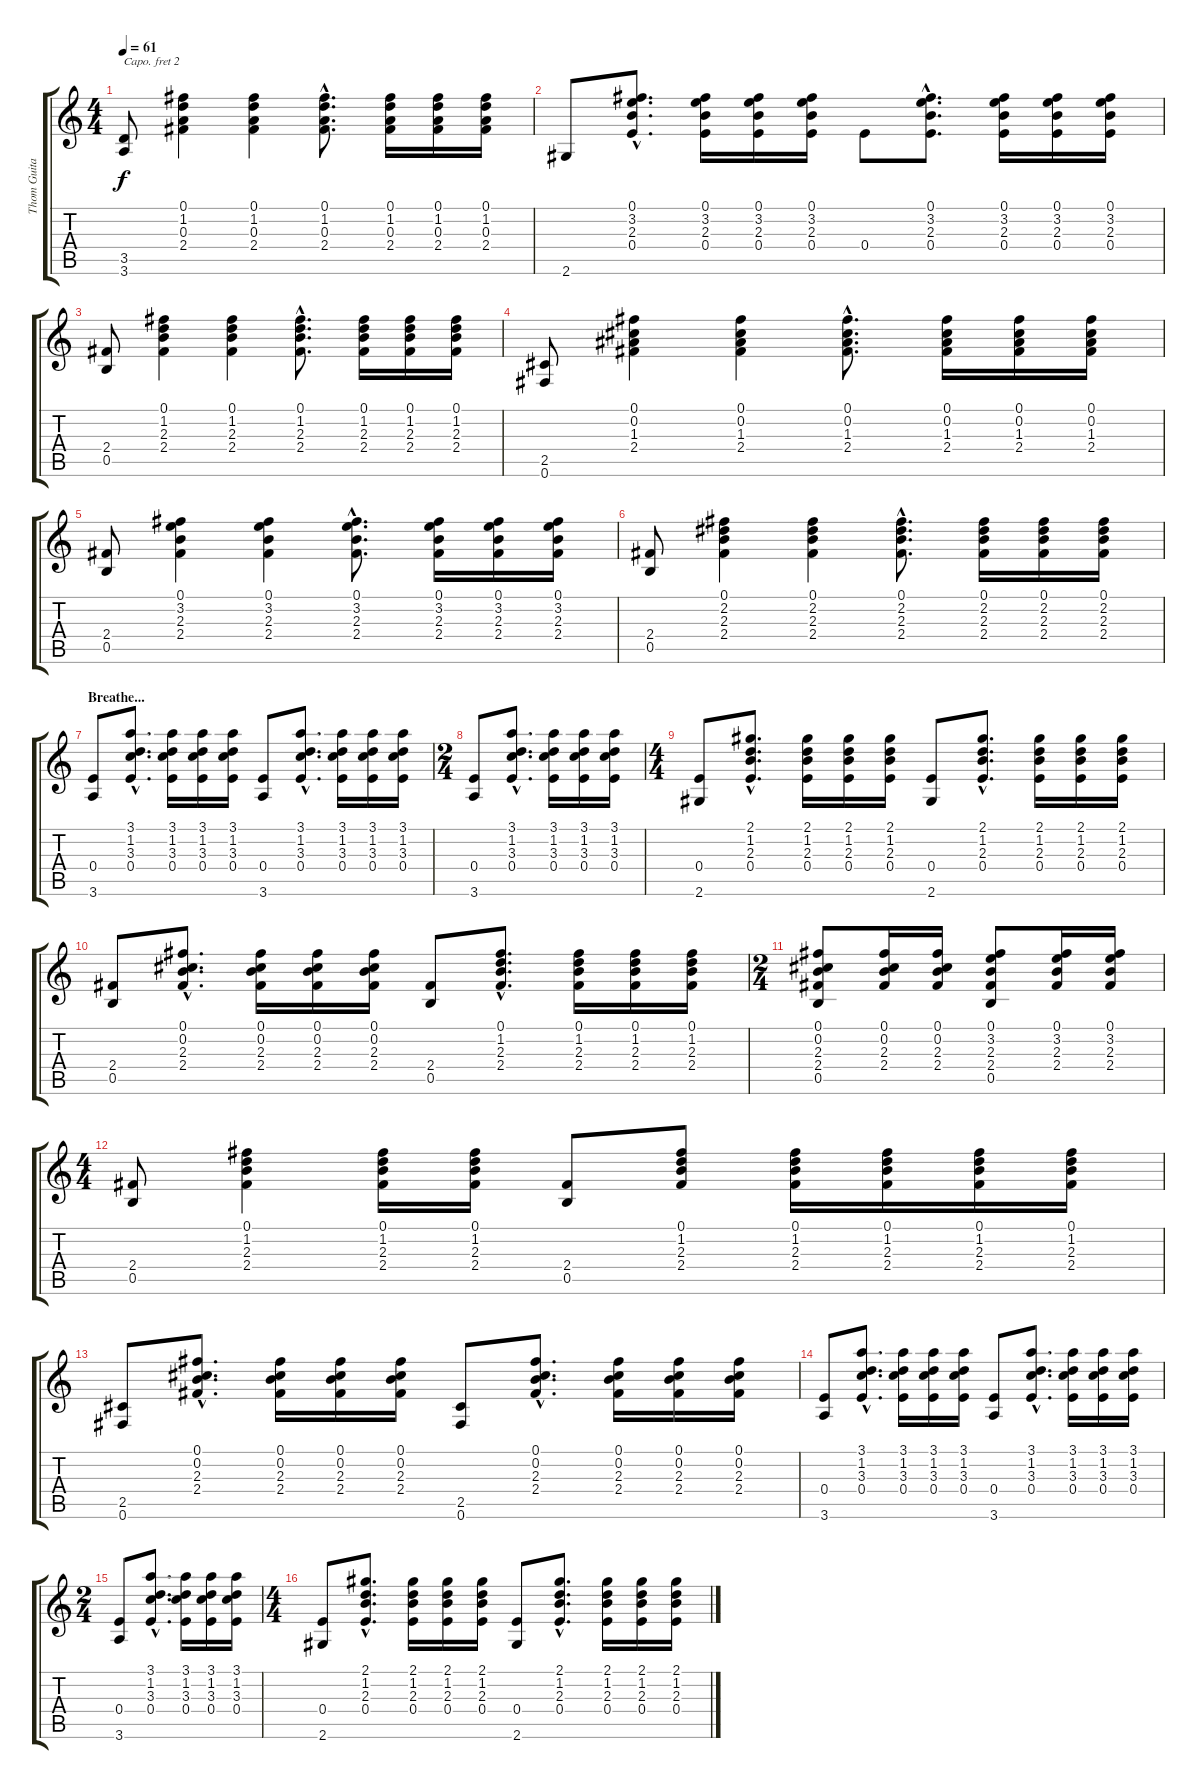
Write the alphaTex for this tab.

\track ("Thom Guitar" "Thom Guita") {instrument electricguitarjazz}
\staff {score tabs}
\capo 2
\tuning (E4 B3 G3 D3 A2 E2) {hide}
\ts (4 4)
\tempo 61
\clef g2
\ks c
(3.5 3.6).8{dy f} (0.1 1.2 0.3 2.4).4 (0.1 1.2 0.3 2.4).4 (0.1{hac} 1.2{hac} 0.3{hac} 2.4{hac}).8{d} (0.1 1.2 0.3 2.4).16 (0.1 1.2 0.3 2.4).16 (0.1 1.2 0.3 2.4).16 |
2.6.8 (0.1{hac} 3.2{hac} 2.3{hac} 0.4{hac}).8{d} (0.1 3.2 2.3 0.4).16 (0.1 3.2 2.3 0.4).16 (0.1 3.2 2.3 0.4).16 0.4.8 (0.1{hac} 3.2{hac} 2.3{hac} 0.4{hac}).8{d} (0.1 3.2 2.3 0.4).16 (0.1 3.2 2.3 0.4).16 (0.1 3.2 2.3 0.4).16 |
(2.4 0.5).8 (0.1 1.2 2.3 2.4).4 (0.1 1.2 2.3 2.4).4 (0.1{hac} 1.2{hac} 2.3{hac} 2.4{hac}).8{d} (0.1 1.2 2.3 2.4).16 (0.1 1.2 2.3 2.4).16 (0.1 1.2 2.3 2.4).16 |
(2.5 0.6).8 (0.1 0.2 1.3 2.4).4 (0.1 0.2 1.3 2.4).4 (0.1{hac} 0.2{hac} 1.3{hac} 2.4{hac}).8{d} (0.1 0.2 1.3 2.4).16 (0.1 0.2 1.3 2.4).16 (0.1 0.2 1.3 2.4).16 |
(2.4 0.5).8 (0.1 3.2 2.3 2.4).4 (0.1 3.2 2.3 2.4).4 (0.1{hac} 3.2{hac} 2.3{hac} 2.4{hac}).8{d} (0.1 3.2 2.3 2.4).16 (0.1 3.2 2.3 2.4).16 (0.1 3.2 2.3 2.4).16 |
(2.4 0.5).8 (0.1 2.2 2.3 2.4).4 (0.1 2.2 2.3 2.4).4 (0.1{hac} 2.2{hac} 2.3{hac} 2.4{hac}).8{d} (0.1 2.2 2.3 2.4).16 (0.1 2.2 2.3 2.4).16 (0.1 2.2 2.3 2.4).16 |
\section ("" "Breathe...")
(0.4 3.6).8 (3.1{hac} 1.2{hac} 3.3{hac} 0.4{hac}).8{d} (3.1 1.2 3.3 0.4).16 (3.1 1.2 3.3 0.4).16 (3.1 1.2 3.3 0.4).16 (0.4 3.6).8 (3.1{hac} 1.2{hac} 3.3{hac} 0.4{hac}).8{d} (3.1 1.2 3.3 0.4).16 (3.1 1.2 3.3 0.4).16 (3.1 1.2 3.3 0.4).16 |
\ts (2 4)
(0.4 3.6).8 (3.1{hac} 1.2{hac} 3.3{hac} 0.4{hac}).8{d} (3.1 1.2 3.3 0.4).16 (3.1 1.2 3.3 0.4).16 (3.1 1.2 3.3 0.4).16 |
\ts (4 4)
(0.4 2.6).8 (2.1{hac} 1.2{hac} 2.3{hac} 0.4{hac}).8{d} (2.1 1.2 2.3 0.4).16 (2.1 1.2 2.3 0.4).16 (2.1 1.2 2.3 0.4).16 (0.4 2.6).8 (2.1{hac} 1.2{hac} 2.3{hac} 0.4{hac}).8{d} (2.1 1.2 2.3 0.4).16 (2.1 1.2 2.3 0.4).16 (2.1 1.2 2.3 0.4).16 |
(2.4 0.5).8 (0.1{hac} 0.2{hac} 2.3{hac} 2.4{hac}).8{d} (0.1 0.2 2.3 2.4).16 (0.1 0.2 2.3 2.4).16 (0.1 0.2 2.3 2.4).16 (2.4 0.5).8 (0.1{hac} 1.2{hac} 2.3{hac} 2.4{hac}).8{d} (0.1 1.2 2.3 2.4).16 (0.1 1.2 2.3 2.4).16 (0.1 1.2 2.3 2.4).16 |
\ts (2 4)
(0.1 0.2 2.3 2.4 0.5).8 (0.1 0.2 2.3 2.4).16 (0.1 0.2 2.3 2.4).16 (0.1 3.2 2.3 2.4 0.5).8 (0.1 3.2 2.3 2.4).16 (0.1 3.2 2.3 2.4).16 |
\ts (4 4)
(2.4 0.5).8 (0.1 1.2 2.3 2.4).4 (0.1 1.2 2.3 2.4).16 (0.1 1.2 2.3 2.4).16 (2.4 0.5).8 (0.1 1.2 2.3 2.4).8 (0.1 1.2 2.3 2.4).16 (0.1 1.2 2.3 2.4).16 (0.1 1.2 2.3 2.4).16 (0.1 1.2 2.3 2.4).16 |
(2.5 0.6).8 (0.1{hac} 0.2{hac} 2.3{hac} 2.4{hac}).8{d} (0.1 0.2 2.3 2.4).16 (0.1 0.2 2.3 2.4).16 (0.1 0.2 2.3 2.4).16 (2.5 0.6).8 (0.1{hac} 0.2{hac} 2.3{hac} 2.4{hac}).8{d} (0.1 0.2 2.3 2.4).16 (0.1 0.2 2.3 2.4).16 (0.1 0.2 2.3 2.4).16 |
(0.4 3.6).8 (3.1{hac} 1.2{hac} 3.3{hac} 0.4{hac}).8{d} (3.1 1.2 3.3 0.4).16 (3.1 1.2 3.3 0.4).16 (3.1 1.2 3.3 0.4).16 (0.4 3.6).8 (3.1{hac} 1.2{hac} 3.3{hac} 0.4{hac}).8{d} (3.1 1.2 3.3 0.4).16 (3.1 1.2 3.3 0.4).16 (3.1 1.2 3.3 0.4).16 |
\ts (2 4)
(0.4 3.6).8 (3.1{hac} 1.2{hac} 3.3{hac} 0.4{hac}).8{d} (3.1 1.2 3.3 0.4).16 (3.1 1.2 3.3 0.4).16 (3.1 1.2 3.3 0.4).16 |
\ts (4 4)
(0.4 2.6).8 (2.1{hac} 1.2{hac} 2.3{hac} 0.4{hac}).8{d} (2.1 1.2 2.3 0.4).16 (2.1 1.2 2.3 0.4).16 (2.1 1.2 2.3 0.4).16 (0.4 2.6).8 (2.1{hac} 1.2{hac} 2.3{hac} 0.4{hac}).8{d} (2.1 1.2 2.3 0.4).16 (2.1 1.2 2.3 0.4).16 (2.1 1.2 2.3 0.4).16
